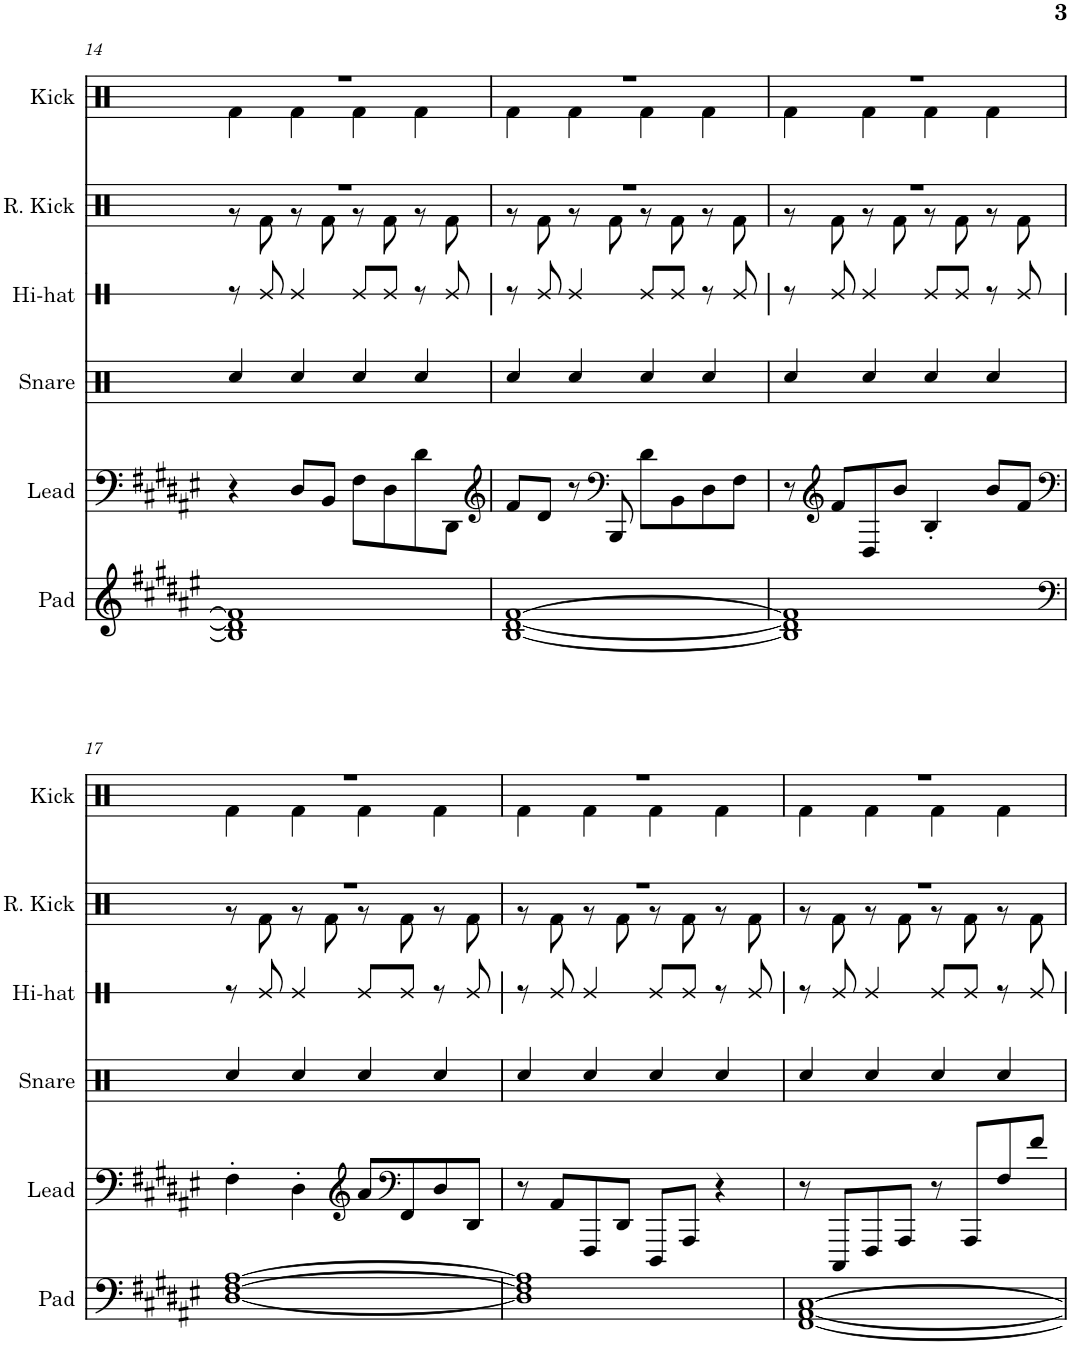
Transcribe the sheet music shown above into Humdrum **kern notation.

**kern	**kern	**kern	**kern	**kern	**kern
*part6	*part5	*part4	*part3	*part2	*part1
*staff6	*staff5	*staff4	*staff3	*staff2	*staff1
*I"Pad	*I"Lead	*I"Snare	*I"Hi-hat	*I"Reverb Kick	*I"Kick
*I'Pad	*I'Lead	*I'Snare	*I'Hi-hat	*I'R. Kick	*I'Kick
!!LO:PB:g=z
*clefG2	*clefF4	*clefX	*clefX	*clefX	*clefX
*k[f#c#g#d#a#e#]	*k[f#c#g#d#a#e#]	*k[f#c#g#d#a#e#]	*k[f#c#g#d#a#e#]	*k[f#c#g#d#a#e#]	*k[f#c#g#d#a#e#]
*M4/4	*M4/4	*M4/4	*M4/4	*M4/4	*M4/4
=14	=14	=14	=14	=14	=14
*	*	*	*	*^	*^
1B] 1d#] 1f#]	4r	4Rcc/	8r	1r	8r	1r	4Rf\
.	.	.	8Re/	.	8Rf\	.	.
.	8D#/L	4Rcc/	4Re/	.	8r	.	4Rf\
.	8BB/J	.	.	.	8Rf\	.	.
.	8F#\L	4Rcc/	8Re/L	.	8r	.	4Rf\
.	8D#\	.	8Re/J	.	8Rf\	.	.
.	8d#\	4Rcc/	8r	.	8r	.	4Rf\
.	8DD#\J	.	8Re/	.	8Rf\	.	.
=15	=15	=15	=15	=15	=15	=15	=15
*	*clefG2	*	*	*	*	*	*
[1B [1d# [1f#	8f#/L	4Rcc/	8r	1r	8r	1r	4Rf\
.	8d#/J	.	8Re/	.	8Rf\	.	.
.	8r	4Rcc/	4Re/	.	8r	.	4Rf\
*	*clefF4	*	*	*	*	*	*
.	8BBB/	.	.	.	8Rf\	.	.
.	8d#\L	4Rcc/	8Re/L	.	8r	.	4Rf\
.	8BB\	.	8Re/J	.	8Rf\	.	.
.	8D#\	4Rcc/	8r	.	8r	.	4Rf\
.	8F#\J	.	8Re/	.	8Rf\	.	.
=16	=16	=16	=16	=16	=16	=16	=16
1B] 1d#] 1f#]	8r	4Rcc/	8r	1r	8r	1r	4Rf\
*	*clefG2	*	*	*	*	*	*
.	8f#/L	.	8Re/	.	8Rf\	.	.
.	8D#/	4Rcc/	4Re/	.	8r	.	4Rf\
.	8b/J	.	.	.	8Rf\	.	.
.	4B'/	4Rcc/	8Re/L	.	8r	.	4Rf\
.	.	.	8Re/J	.	8Rf\	.	.
.	8b/L	4Rcc/	8r	.	8r	.	4Rf\
.	8f#/J	.	8Re/	.	8Rf\	.	.
!!LO:LB:g=z	!!
=17	=17	=17	=17	=17	=17	=17	=17
*clefF4	*clefF4	*	*	*	*	*	*
[1D# [1F# [1A#	4F#'\	4Rcc/	8r	1r	8r	1r	4Rf\
.	.	.	8Re/	.	8Rf\	.	.
.	4D#'\	4Rcc/	4Re/	.	8r	.	4Rf\
.	.	.	.	.	8Rf\	.	.
*	*clefG2	*	*	*	*	*	*
.	8a#/L	4Rcc/	8Re/L	.	8r	.	4Rf\
*	*clefF4	*	*	*	*	*	*
.	8FF#/	.	8Re/J	.	8Rf\	.	.
.	8D#/	4Rcc/	8r	.	8r	.	4Rf\
.	8DD#/J	.	8Re/	.	8Rf\	.	.
=18	=18	=18	=18	=18	=18	=18	=18
1D#] 1F#] 1A#]	8r	4Rcc/	8r	1r	8r	1r	4Rf\
.	8AA#/L	.	8Re/	.	8Rf\	.	.
.	8FFF#/	4Rcc/	4Re/	.	8r	.	4Rf\
.	8DD#/J	.	.	.	8Rf\	.	.
.	8DDD#/L	4Rcc/	8Re/L	.	8r	.	4Rf\
.	8AAA#/J	.	8Re/J	.	8Rf\	.	.
.	4r	4Rcc/	8r	.	8r	.	4Rf\
.	.	.	8Re/	.	8Rf\	.	.
=19	=19	=19	=19	=19	=19	=19	=19
[1FF# [1AA# [1C#	8r	4Rcc/	8r	1r	8r	1r	4Rf\
.	8CCC#/L	.	8Re/	.	8Rf\	.	.
.	8FFF#/	4Rcc/	4Re/	.	8r	.	4Rf\
.	8AAA#/J	.	.	.	8Rf\	.	.
.	8r	4Rcc/	8Re/L	.	8r	.	4Rf\
.	8AAA#/L	.	8Re/J	.	8Rf\	.	.
.	8F#/	4Rcc/	8r	.	8r	.	4Rf\
.	8f#/J	.	8Re/	.	8Rf\	.	.
*	*	*	*	*v	*v	*	*
*	*	*	*	*	*v	*v
=	=	=	=	=	=
*-	*-	*-	*-	*-	*-
